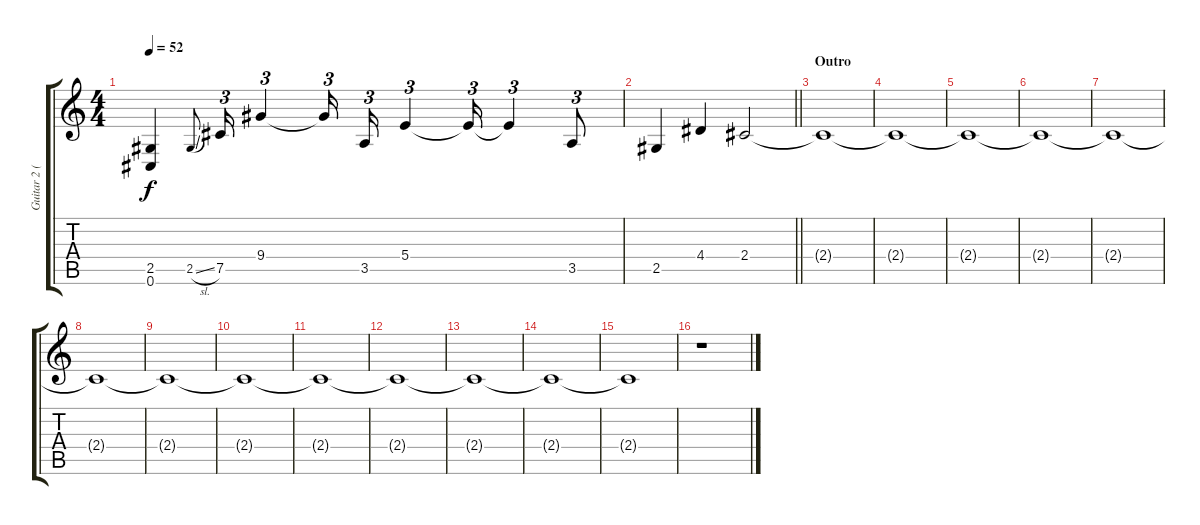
\track ("Guitar 2 (Distortion w/ Delay)" "Guitar 2 (") {instrument distortionguitar}
\staff {score tabs}
\tuning (Db4 Ab3 E3 B2 Gb2 Db2) {hide}
\ts (4 4)
\tempo 52
\clef g2
\ks c
(2.5 0.6).4{dy f} 2.5{sl}.8{gr onbeat} 7.5.16{tu (3 2)} 9.4.4{tu (3 2)} 9.4{t}.16{tu (3 2)} 3.5.16{tu (3 2)} 5.4.4{tu (3 2)} 5.4{t}.16{tu (3 2)} 5.4{t}.4{tu (3 2)} 3.5.8{tu (3 2)} |
\barLineRight lightlight
2.5.4 4.4.4 2.4.2 |
\section ("" "Outro")
2.4{t}.1{volume 8} |
2.4{t}.1 |
2.4{t}.1 |
2.4{t}.1 |
2.4{t}.1{volume 4} |
2.4{t}.1 |
2.4{t}.1 |
2.4{t}.1 |
2.4{t}.1{volume 0} |
2.4{t}.1 |
2.4{t}.1 |
2.4{t}.1 |
2.4{t}.1 |
r.1
